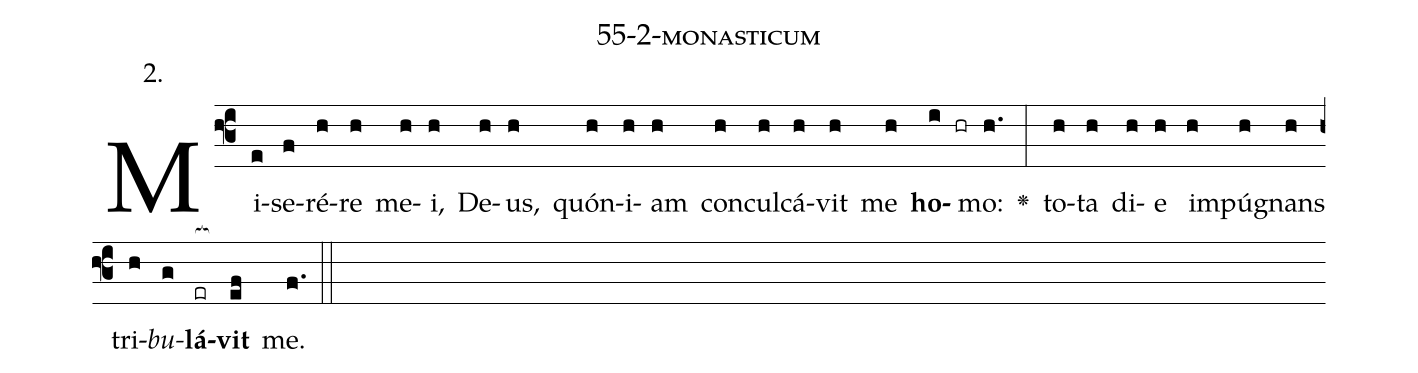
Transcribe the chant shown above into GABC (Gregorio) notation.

name: 55-2-monasticum;
annotation: 2.;
%%
(f3)Mi(e)se(f)ré(h)re(h) me(h)i,(h) De(h)us,(h) quón(h)i(h)am(h) con(h)cul(h)cá(h)vit(h) me(h) <b>ho</b>(i hr)mo:(h.) <v>\greheightstar</v>(:) to(h)ta(h) di(h)e(h) im(h)pú(h)gnans(h) tri(h)<i>bu</i>(g)<b>lá</b>(er[ocb:1{])<b>vit</b>(ef[ocb:0}]) me.(f.) (::)


%E(h) u(h) o(h) u(g) a(ef) e.(f.) (::)
